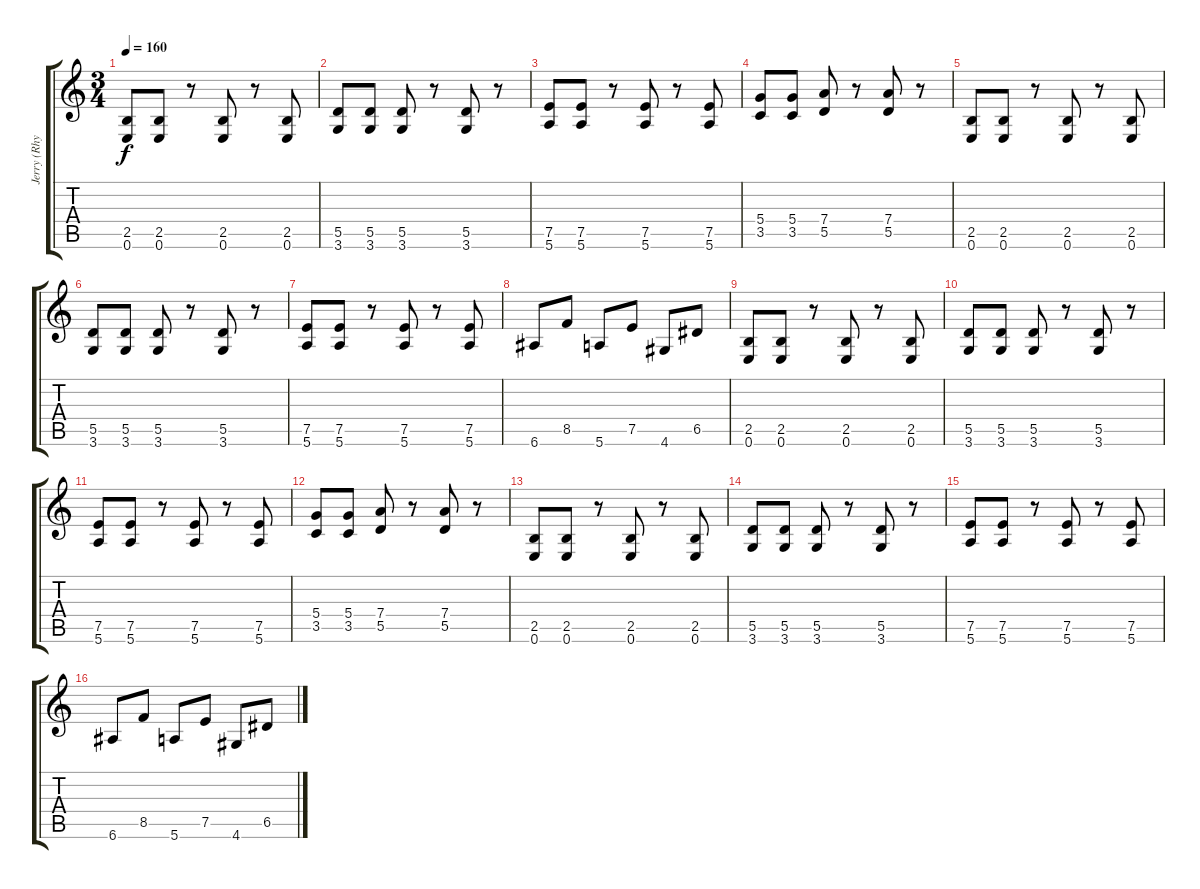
\track ("Jerry (Rhythm)" "Jerry (Rhy") {instrument distortionguitar}
\staff {score tabs}
\tuning (E4 B3 G3 D3 A2 E2) {hide}
\ts (3 4)
\tempo 160
\clef g2
\ks c
(2.5 0.6).8{dy f} (2.5 0.6).8 r.8 (2.5 0.6).8 r.8 (2.5 0.6).8 |
(5.5 3.6).8 (5.5 3.6).8 (5.5 3.6).8 r.8 (5.5 3.6).8 r.8 |
(7.5 5.6).8 (7.5 5.6).8 r.8 (7.5 5.6).8 r.8 (7.5 5.6).8 |
(5.4 3.5).8 (5.4 3.5).8 (7.4 5.5).8 r.8 (7.4 5.5).8 r.8 |
(2.5 0.6).8 (2.5 0.6).8 r.8 (2.5 0.6).8 r.8 (2.5 0.6).8 |
(5.5 3.6).8 (5.5 3.6).8 (5.5 3.6).8 r.8 (5.5 3.6).8 r.8 |
(7.5 5.6).8 (7.5 5.6).8 r.8 (7.5 5.6).8 r.8 (7.5 5.6).8 |
6.6.8 8.5.8 5.6.8 7.5.8 4.6.8 6.5.8 |
(2.5 0.6).8 (2.5 0.6).8 r.8 (2.5 0.6).8 r.8 (2.5 0.6).8 |
(5.5 3.6).8 (5.5 3.6).8 (5.5 3.6).8 r.8 (5.5 3.6).8 r.8 |
(7.5 5.6).8 (7.5 5.6).8 r.8 (7.5 5.6).8 r.8 (7.5 5.6).8 |
(5.4 3.5).8 (5.4 3.5).8 (7.4 5.5).8 r.8 (7.4 5.5).8 r.8 |
(2.5 0.6).8 (2.5 0.6).8 r.8 (2.5 0.6).8 r.8 (2.5 0.6).8 |
(5.5 3.6).8 (5.5 3.6).8 (5.5 3.6).8 r.8 (5.5 3.6).8 r.8 |
(7.5 5.6).8 (7.5 5.6).8 r.8 (7.5 5.6).8 r.8 (7.5 5.6).8 |
6.6.8 8.5.8 5.6.8 7.5.8 4.6.8 6.5.8
